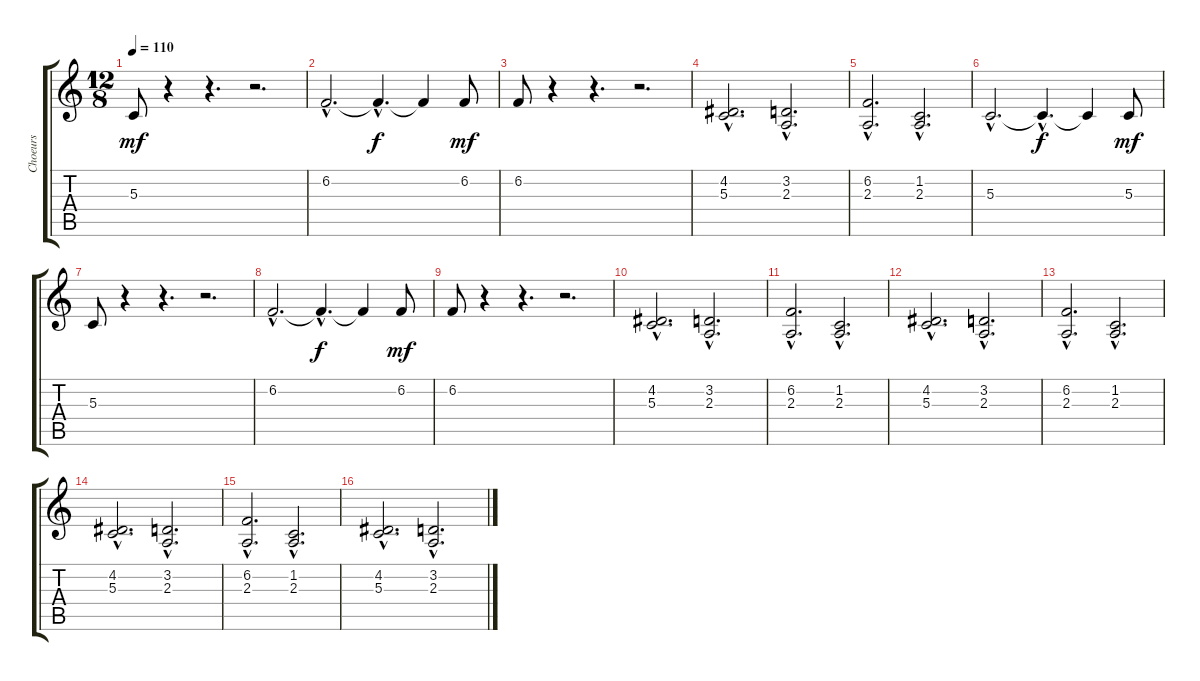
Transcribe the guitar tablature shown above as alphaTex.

\track ("Choeurs" "Choeurs") {instrument choiraahs}
\staff {score tabs}
\tuning (E4 B3 G3 D3 A2 E2) {hide}
\ts (12 8)
\tempo 110
\clef g2
\ks c
5.3.8{dy mf} r.4 r.4{d} r.2{d volume 3} |
6.2{hac}.2{d volume 9} 6.2{hac t}.4{d dy f} 6.2{t}.4 6.2.8{dy mf} |
6.2.8 r.4 r.4{d} r.2{d} |
(4.2{hac} 5.3{hac}).2{d} (3.2{hac} 2.3{hac}).2{d} |
(6.2{hac} 2.3{hac}).2{d} (1.2{hac} 2.3{hac}).2{d} |
5.3{hac}.2{d volume 9} 5.3{hac t}.4{d dy f} 5.3{t}.4 5.3.8{dy mf} |
5.3.8 r.4 r.4{d} r.2{d volume 3} |
6.2{hac}.2{d volume 9} 6.2{hac t}.4{d dy f} 6.2{t}.4 6.2.8{dy mf} |
6.2.8 r.4 r.4{d} r.2{d} |
(4.2{hac} 5.3{hac}).2{d} (3.2{hac} 2.3{hac}).2{d} |
(6.2{hac} 2.3{hac}).2{d} (1.2{hac} 2.3{hac}).2{d} |
(4.2{hac} 5.3{hac}).2{d} (3.2{hac} 2.3{hac}).2{d} |
(6.2{hac} 2.3{hac}).2{d} (1.2{hac} 2.3{hac}).2{d} |
(4.2{hac} 5.3{hac}).2{d} (3.2{hac} 2.3{hac}).2{d} |
(6.2{hac} 2.3{hac}).2{d} (1.2{hac} 2.3{hac}).2{d} |
(4.2{hac} 5.3{hac}).2{d} (3.2{hac} 2.3{hac}).2{d}
